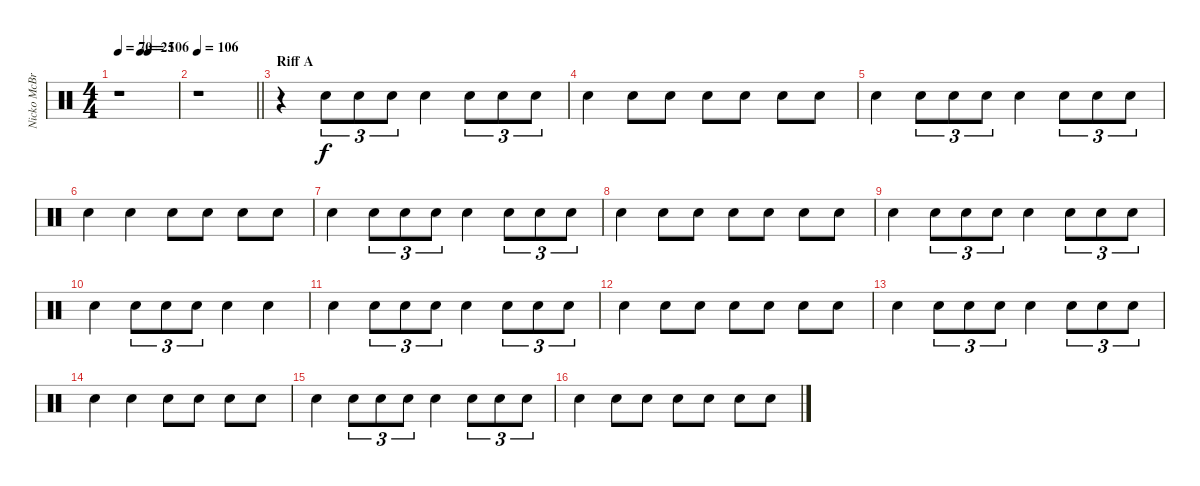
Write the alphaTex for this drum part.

\track ("Nicko McBrain" "Nicko McBr") {instrument percussion}
\staff {score}
\articulation defaults
\ts (4 4)
\tempo 70
\tempo (25 0.375)
\tempo (106 0.5)
\clef neutral
\ks c
r.1{dy f} |
\tempo 106
\barLineRight lightlight
r.1 |
\section ("" "Riff A")
r.4{volume 11} "Electric Snare (hit)".8{tu (3 2)} "Electric Snare (hit)".8{tu (3 2)} "Electric Snare (hit)".8{tu (3 2)} "Electric Snare (hit)".4 "Electric Snare (hit)".8{tu (3 2)} "Electric Snare (hit)".8{tu (3 2)} "Electric Snare (hit)".8{tu (3 2)} |
"Electric Snare (hit)".4 "Electric Snare (hit)".8 "Electric Snare (hit)".8 "Electric Snare (hit)".8 "Electric Snare (hit)".8 "Electric Snare (hit)".8 "Electric Snare (hit)".8 |
"Electric Snare (hit)".4 "Electric Snare (hit)".8{tu (3 2)} "Electric Snare (hit)".8{tu (3 2)} "Electric Snare (hit)".8{tu (3 2)} "Electric Snare (hit)".4 "Electric Snare (hit)".8{tu (3 2)} "Electric Snare (hit)".8{tu (3 2)} "Electric Snare (hit)".8{tu (3 2)} |
"Electric Snare (hit)".4 "Electric Snare (hit)".4 "Electric Snare (hit)".8 "Electric Snare (hit)".8 "Electric Snare (hit)".8 "Electric Snare (hit)".8 |
"Electric Snare (hit)".4 "Electric Snare (hit)".8{tu (3 2)} "Electric Snare (hit)".8{tu (3 2)} "Electric Snare (hit)".8{tu (3 2)} "Electric Snare (hit)".4 "Electric Snare (hit)".8{tu (3 2)} "Electric Snare (hit)".8{tu (3 2)} "Electric Snare (hit)".8{tu (3 2)} |
"Electric Snare (hit)".4 "Electric Snare (hit)".8 "Electric Snare (hit)".8 "Electric Snare (hit)".8 "Electric Snare (hit)".8 "Electric Snare (hit)".8 "Electric Snare (hit)".8 |
"Electric Snare (hit)".4 "Electric Snare (hit)".8{tu (3 2)} "Electric Snare (hit)".8{tu (3 2)} "Electric Snare (hit)".8{tu (3 2)} "Electric Snare (hit)".4 "Electric Snare (hit)".8{tu (3 2)} "Electric Snare (hit)".8{tu (3 2)} "Electric Snare (hit)".8{tu (3 2)} |
"Electric Snare (hit)".4 "Electric Snare (hit)".8{tu (3 2)} "Electric Snare (hit)".8{tu (3 2)} "Electric Snare (hit)".8{tu (3 2)} "Electric Snare (hit)".4 "Electric Snare (hit)".4 |
"Electric Snare (hit)".4 "Electric Snare (hit)".8{tu (3 2)} "Electric Snare (hit)".8{tu (3 2)} "Electric Snare (hit)".8{tu (3 2)} "Electric Snare (hit)".4 "Electric Snare (hit)".8{tu (3 2)} "Electric Snare (hit)".8{tu (3 2)} "Electric Snare (hit)".8{tu (3 2)} |
"Electric Snare (hit)".4 "Electric Snare (hit)".8 "Electric Snare (hit)".8 "Electric Snare (hit)".8 "Electric Snare (hit)".8 "Electric Snare (hit)".8 "Electric Snare (hit)".8 |
"Electric Snare (hit)".4 "Electric Snare (hit)".8{tu (3 2)} "Electric Snare (hit)".8{tu (3 2)} "Electric Snare (hit)".8{tu (3 2)} "Electric Snare (hit)".4 "Electric Snare (hit)".8{tu (3 2)} "Electric Snare (hit)".8{tu (3 2)} "Electric Snare (hit)".8{tu (3 2)} |
"Electric Snare (hit)".4 "Electric Snare (hit)".4 "Electric Snare (hit)".8 "Electric Snare (hit)".8 "Electric Snare (hit)".8 "Electric Snare (hit)".8 |
"Electric Snare (hit)".4 "Electric Snare (hit)".8{tu (3 2)} "Electric Snare (hit)".8{tu (3 2)} "Electric Snare (hit)".8{tu (3 2)} "Electric Snare (hit)".4 "Electric Snare (hit)".8{tu (3 2)} "Electric Snare (hit)".8{tu (3 2)} "Electric Snare (hit)".8{tu (3 2)} |
"Electric Snare (hit)".4 "Electric Snare (hit)".8 "Electric Snare (hit)".8 "Electric Snare (hit)".8 "Electric Snare (hit)".8 "Electric Snare (hit)".8 "Electric Snare (hit)".8
